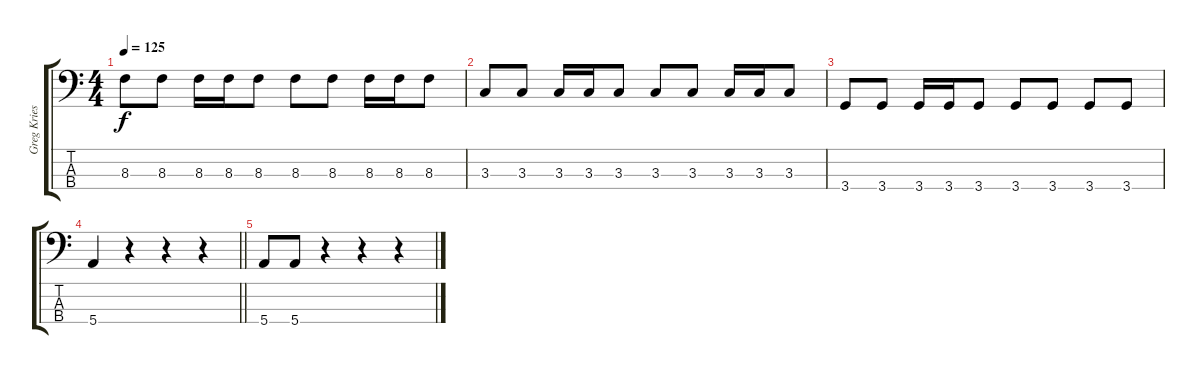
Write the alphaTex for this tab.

\track ("Greg Kriesel - Bass" "Greg Kries") {instrument electricbasspick}
\staff {score tabs}
\tuning (G2 D2 A1 E1) {hide}
\ts (4 4)
\tempo 125
\clef f4
\ks c
8.3.8{dy f} 8.3.8 8.3.16 8.3.16 8.3.8 8.3.8 8.3.8 8.3.16 8.3.16 8.3.8 |
3.3.8 3.3.8 3.3.16 3.3.16 3.3.8 3.3.8 3.3.8 3.3.16 3.3.16 3.3.8 |
3.4.8 3.4.8 3.4.16 3.4.16 3.4.8 3.4.8 3.4.8 3.4.8 3.4.8 |
\barLineRight lightlight
5.4.4 r.4 r.4 r.4 |
5.4.8 5.4.8 r.4 r.4 r.4
